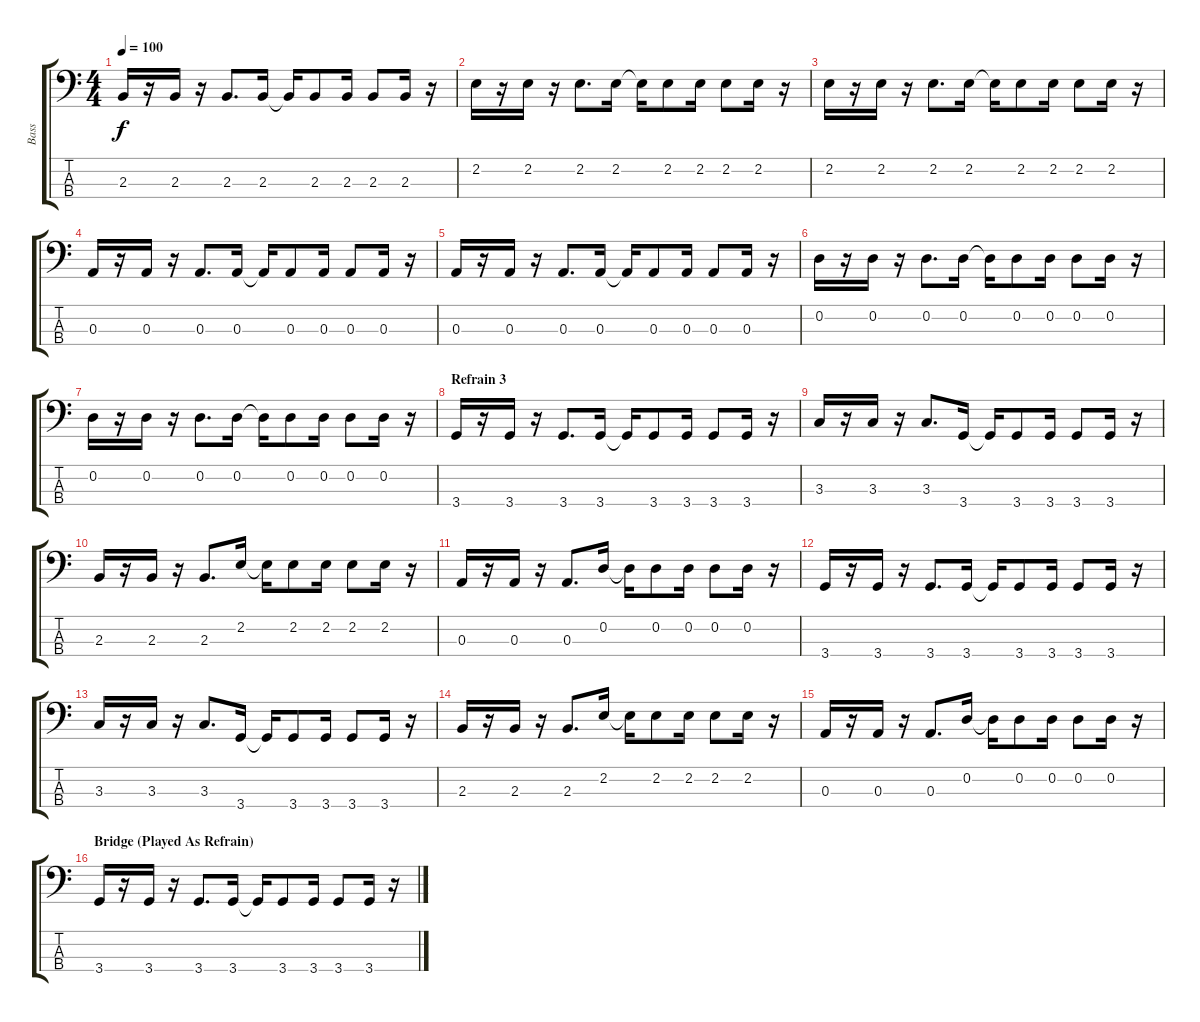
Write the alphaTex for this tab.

\track ("Bass" "Bass") {instrument electricbassfinger}
\staff {score tabs}
\tuning (G2 D2 A1 E1) {hide}
\ts (4 4)
\tempo 100
\clef f4
\ks c
2.3.16{dy f} r.16 2.3.16 r.16 2.3.8{d} 2.3.16 2.3{t}.16 2.3.8 2.3.16 2.3.8 2.3.16 r.16 |
2.2.16 r.16 2.2.16 r.16 2.2.8{d} 2.2.16 2.2{t}.16 2.2.8 2.2.16 2.2.8 2.2.16 r.16 |
2.2.16 r.16 2.2.16 r.16 2.2.8{d} 2.2.16 2.2{t}.16 2.2.8 2.2.16 2.2.8 2.2.16 r.16 |
0.3.16 r.16 0.3.16 r.16 0.3.8{d} 0.3.16 0.3{t}.16 0.3.8 0.3.16 0.3.8 0.3.16 r.16 |
0.3.16 r.16 0.3.16 r.16 0.3.8{d} 0.3.16 0.3{t}.16 0.3.8 0.3.16 0.3.8 0.3.16 r.16 |
0.2.16 r.16 0.2.16 r.16 0.2.8{d} 0.2.16 0.2{t}.16 0.2.8 0.2.16 0.2.8 0.2.16 r.16 |
0.2.16 r.16 0.2.16 r.16 0.2.8{d} 0.2.16 0.2{t}.16 0.2.8 0.2.16 0.2.8 0.2.16 r.16 |
\section ("" "Refrain 3")
3.4.16 r.16 3.4.16 r.16 3.4.8{d} 3.4.16 3.4{t}.16 3.4.8 3.4.16 3.4.8 3.4.16 r.16 |
3.3.16 r.16 3.3.16 r.16 3.3.8{d} 3.4.16 3.4{t}.16 3.4.8 3.4.16 3.4.8 3.4.16 r.16 |
2.3.16 r.16 2.3.16 r.16 2.3.8{d} 2.2.16 2.2{t}.16 2.2.8 2.2.16 2.2.8 2.2.16 r.16 |
0.3.16 r.16 0.3.16 r.16 0.3.8{d} 0.2.16 0.2{t}.16 0.2.8 0.2.16 0.2.8 0.2.16 r.16 |
3.4.16 r.16 3.4.16 r.16 3.4.8{d} 3.4.16 3.4{t}.16 3.4.8 3.4.16 3.4.8 3.4.16 r.16 |
3.3.16 r.16 3.3.16 r.16 3.3.8{d} 3.4.16 3.4{t}.16 3.4.8 3.4.16 3.4.8 3.4.16 r.16 |
2.3.16 r.16 2.3.16 r.16 2.3.8{d} 2.2.16 2.2{t}.16 2.2.8 2.2.16 2.2.8 2.2.16 r.16 |
0.3.16 r.16 0.3.16 r.16 0.3.8{d} 0.2.16 0.2{t}.16 0.2.8 0.2.16 0.2.8 0.2.16 r.16 |
\section ("" "Bridge (Played As Refrain)")
3.4.16 r.16 3.4.16 r.16 3.4.8{d} 3.4.16 3.4{t}.16 3.4.8 3.4.16 3.4.8 3.4.16 r.16
